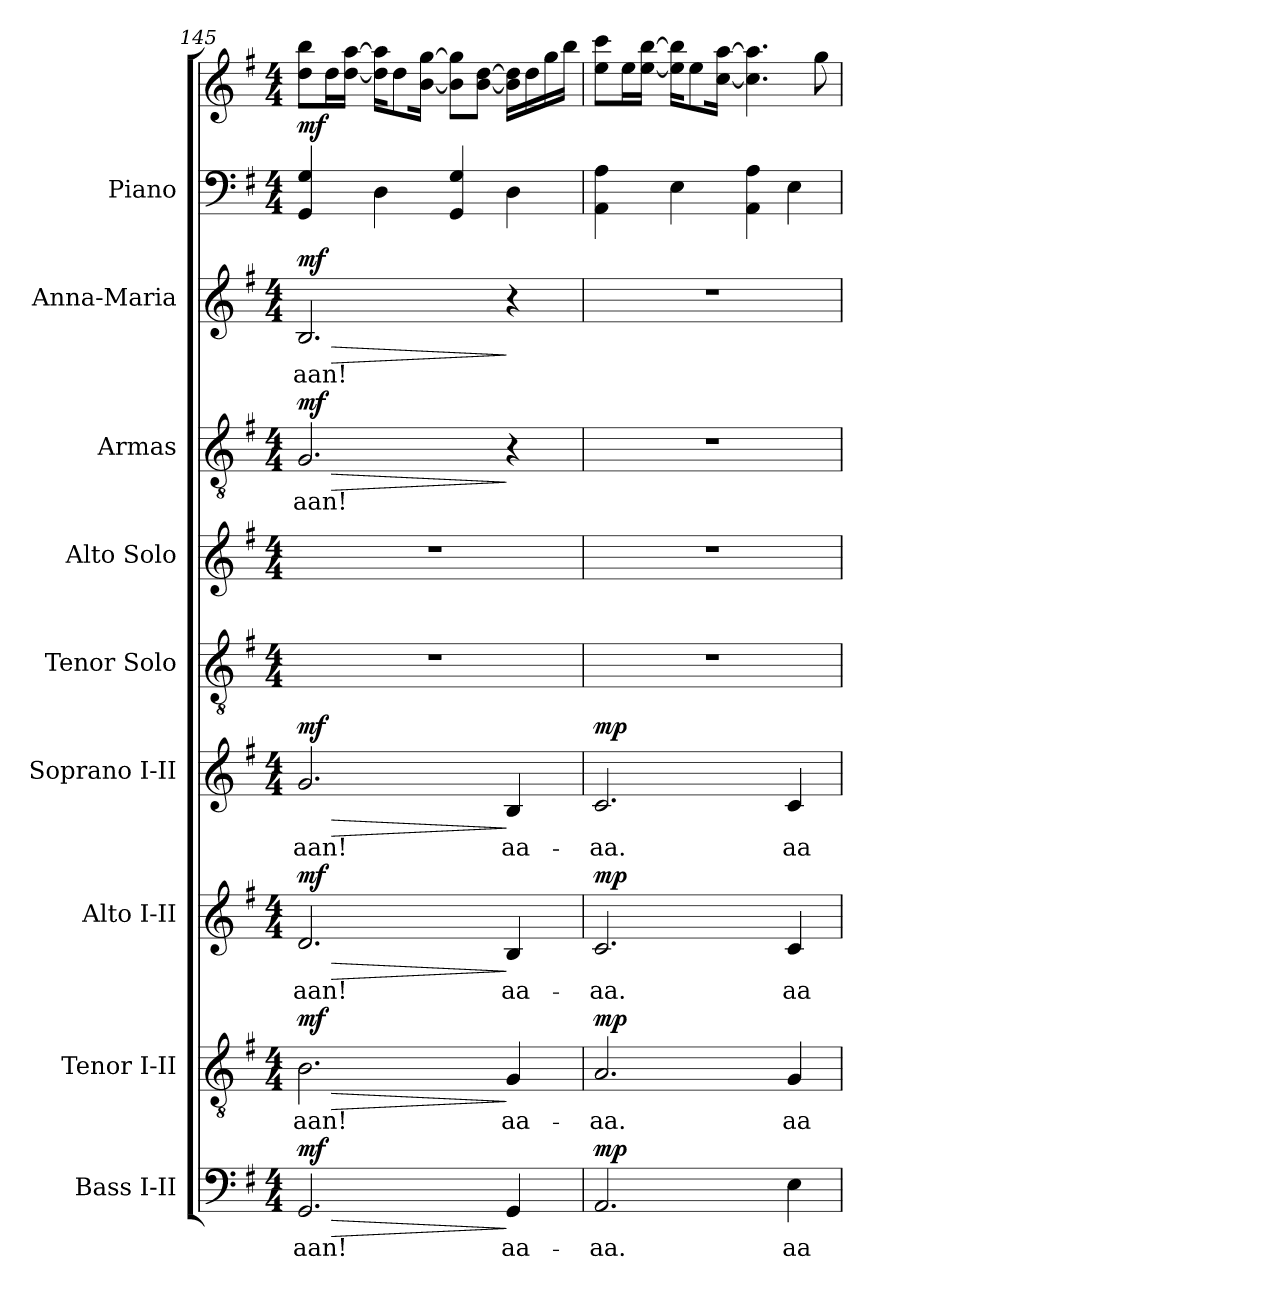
**kern	**text	**dynam	**kern	**text	**dynam	**kern	**text	**dynam	**kern	**text	**dynam	**kern	**kern	**kern	**text	**dynam	**kern	**text	**dynam	**kern	**kern	**dynam
*part9	*part9	*part9	*part8	*part8	*part8	*part7	*part7	*part7	*part6	*part6	*part6	*part5	*part4	*part3	*part3	*part3	*part2	*part2	*part2	*part1	*part1	*part1
*staff10	*staff10	*staff10	*staff9	*staff9	*staff9	*staff8	*staff8	*staff8	*staff7	*staff7	*staff7	*staff6	*staff5	*staff4	*staff4	*staff4	*staff3	*staff3	*staff3	*staff2	*staff1	*staff1/2
*I"Bass I-II	*	*	*I"Tenor I-II	*	*	*I"Alto I-II	*	*	*I"Soprano I-II	*	*	*I"Tenor Solo	*I"Alto Solo	*I"Armas	*	*	*I"Anna-Maria	*	*	*I"Piano	*	*
*I'B.	*	*	*I'T.	*	*	*I'A.	*	*	*I'S.	*	*	*I'T. Solo	*I'A. Solo	*I'Armas	*	*	*I'A-M	*	*	*I'Pno.	*	*
*clefF4	*	*	*clefGv2	*	*	*clefG2	*	*	*clefG2	*	*	*clefGv2	*clefG2	*clefGv2	*	*	*clefG2	*	*	*clefF4	*clefG2	*
*	*	*	*ITrd7c12	*	*	*	*	*	*	*	*	*ITrd7c12	*	*ITrd7c12	*	*	*	*	*	*	*	*
*k[f#]	*	*	*k[f#]	*	*	*k[f#]	*	*	*k[f#]	*	*	*k[f#]	*k[f#]	*k[f#]	*	*	*k[f#]	*	*	*k[f#]	*k[f#]	*
*G:	*	*	*G:	*	*	*G:	*	*	*G:	*	*	*G:	*G:	*G:	*	*	*G:	*	*	*G:	*G:	*
*M4/4	*	*	*M4/4	*	*	*M4/4	*	*	*M4/4	*	*	*M4/4	*M4/4	*M4/4	*	*	*M4/4	*	*	*M4/4	*M4/4	*
=145	=145	=145	=145	=145	=145	=145	=145	=145	=145	=145	=145	=145	=145	=145	=145	=145	=145	=145	=145	=145	=145	=145
!	!LO:LY:b:color=#000000	!LO:HP:b	!	!	!	!	!	!	!	!	!	!	!	!	!	!	!	!	!	!	!	!
!	!	!	!	!LO:LY:b:color=#000000	!LO:HP:b	!	!	!	!	!	!	!	!	!	!	!	!	!	!	!	!	!
!	!	!	!	!	!	!	!LO:LY:b:color=#000000	!LO:HP:b	!	!	!	!	!	!	!	!	!	!	!	!	!	!
!	!	!	!	!	!	!	!	!	!	!LO:LY:b:color=#000000	!LO:HP:b	!	!	!	!	!	!	!	!	!	!	!
!	!	!	!	!	!	!	!	!	!	!	!	!	!	!	!LO:LY:b:color=#000000	!LO:HP:b	!	!	!	!	!	!
!	!	!	!	!	!	!	!	!	!	!	!	!	!	!	!	!	!	!LO:LY:b:color=#000000	!LO:HP:b	!	!	!
2.GGi/	-aan!	> mf	2.BBi\	-aan!	> mf	2.di/	-aan!	> mf	2.gi/	-aan!	> mf	1r	1r	2.GGi/	-aan!	> mf	2.Bi/	-aan!	> mf	4GGi/ 4Gi	8ddi\ 8bbiL	mf
.	.	.	.	.	.	.	.	.	.	.	.	.	.	.	.	.	.	.	.	.	16ddi\L	.
.	.	.	.	.	.	.	.	.	.	.	.	.	.	.	.	.	.	.	.	.	[<16ddi\ [>16aaiJJ	.
.	.	.	.	.	.	.	.	.	.	.	.	.	.	.	.	.	.	.	.	4Di\	16ddi\] 16aai]KL	.
.	.	.	.	.	.	.	.	.	.	.	.	.	.	.	.	.	.	.	.	.	8ddi\	.
.	.	.	.	.	.	.	.	.	.	.	.	.	.	.	.	.	.	.	.	.	[<16bi\ [>16ggiJk	.
.	.	.	.	.	.	.	.	.	.	.	.	.	.	.	.	.	.	.	.	4GGi/ 4Gi	8bi\] 8ggi]L	.
.	.	.	.	.	.	.	.	.	.	.	.	.	.	.	.	.	.	.	.	.	[<8bi\ [>8ddiJ	.
!	!LO:LY:b:color=#000000	!	!	!	!	!	!	!	!	!	!	!	!	!	!	!	!	!	!	!	!	!
!	!	!	!	!LO:LY:b:color=#000000	!	!	!	!	!	!	!	!	!	!	!	!	!	!	!	!	!	!
!	!	!	!	!	!	!	!LO:LY:b:color=#000000	!	!	!	!	!	!	!	!	!	!	!	!	!	!	!
!	!	!	!	!	!	!	!	!	!	!LO:LY:b:color=#000000	!	!	!	!	!	!	!	!	!	!	!	!
4GGi/	aa-	]	4GGi/	aa-	]	4Bi/	aa-	]	4Bi/	aa-	]	.	.	4r	.	]	4r	.	]	4Di\	16bi\] 16ddi]LL	.
.	.	.	.	.	.	.	.	.	.	.	.	.	.	.	.	.	.	.	.	.	16ddi\	.
.	.	.	.	.	.	.	.	.	.	.	.	.	.	.	.	.	.	.	.	.	16ggi\	.
.	.	.	.	.	.	.	.	.	.	.	.	.	.	.	.	.	.	.	.	.	16bbi\JJ	.
=146	=146	=146	=146	=146	=146	=146	=146	=146	=146	=146	=146	=146	=146	=146	=146	=146	=146	=146	=146	=146	=146	=146
!	!LO:LY:b:color=#000000	!	!	!	!	!	!	!	!	!	!	!	!	!	!	!	!	!	!	!	!	!
!	!	!	!	!LO:LY:b:color=#000000	!	!	!	!	!	!	!	!	!	!	!	!	!	!	!	!	!	!
!	!	!	!	!	!	!	!LO:LY:b:color=#000000	!	!	!	!	!	!	!	!	!	!	!	!	!	!	!
!	!	!	!	!	!	!	!	!	!	!LO:LY:b:color=#000000	!	!	!	!	!	!	!	!	!	!	!	!
2.AAi/	-aa.	mp	2.AAi/	-aa.	mp	2.ci/	-aa.	mp	2.ci/	-aa.	mp	1r	1r	1r	.	.	1r	.	.	4AAi\ 4Ai	8eei\ 8ccciL	.
.	.	.	.	.	.	.	.	.	.	.	.	.	.	.	.	.	.	.	.	.	16eei\L	.
.	.	.	.	.	.	.	.	.	.	.	.	.	.	.	.	.	.	.	.	.	[<16eei\ [>16bbiJJ	.
.	.	.	.	.	.	.	.	.	.	.	.	.	.	.	.	.	.	.	.	4Ei\	16eei\] 16bbi]KL	.
.	.	.	.	.	.	.	.	.	.	.	.	.	.	.	.	.	.	.	.	.	8eei\	.
.	.	.	.	.	.	.	.	.	.	.	.	.	.	.	.	.	.	.	.	.	[<16cci\ [>16aaiJk	.
.	.	.	.	.	.	.	.	.	.	.	.	.	.	.	.	.	.	.	.	4AAi\ 4Ai	4.cci\] 4.aai]	.
!	!LO:LY:b:color=#000000	!	!	!	!	!	!	!	!	!	!	!	!	!	!	!	!	!	!	!	!	!
!	!	!	!	!LO:LY:b:color=#000000	!	!	!	!	!	!	!	!	!	!	!	!	!	!	!	!	!	!
!	!	!	!	!	!	!	!LO:LY:b:color=#000000	!	!	!	!	!	!	!	!	!	!	!	!	!	!	!
!	!	!	!	!	!	!	!	!	!	!LO:LY:b:color=#000000	!	!	!	!	!	!	!	!	!	!	!	!
4Ei\	aa-	.	4GGi/	aa-	.	4ci/	aa-	.	4ci/	aa-	.	.	.	.	.	.	.	.	.	4Ei\	.	.
.	.	.	.	.	.	.	.	.	.	.	.	.	.	.	.	.	.	.	.	.	8ggi\	.
=	=	=	=	=	=	=	=	=	=	=	=	=	=	=	=	=	=	=	=	=	=	=
*-	*-	*-	*-	*-	*-	*-	*-	*-	*-	*-	*-	*-	*-	*-	*-	*-	*-	*-	*-	*-	*-	*-
